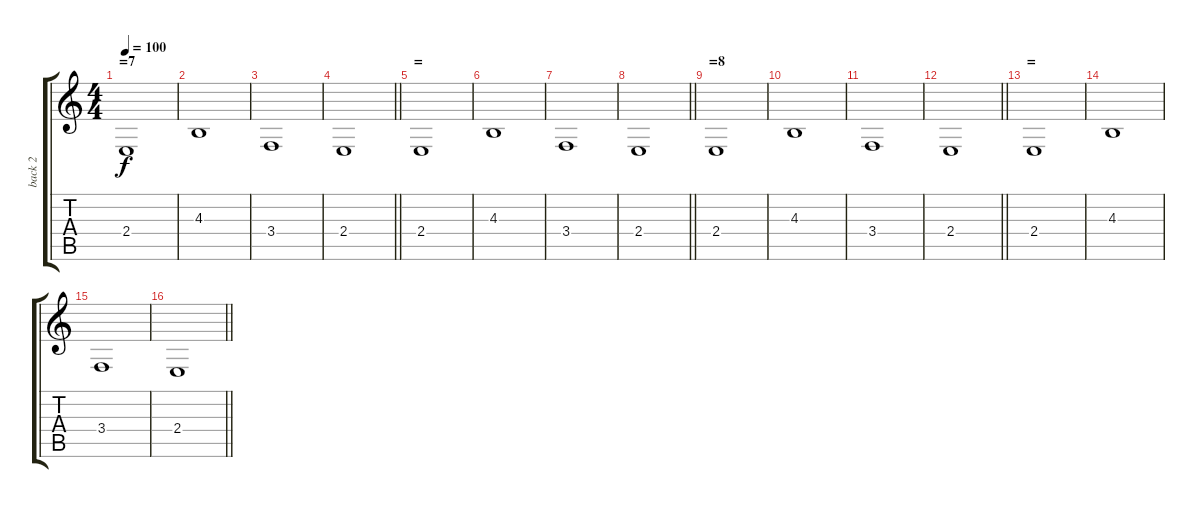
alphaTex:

\track ("back 2" "back 2") {instrument pad8sweep}
\staff {score tabs}
\tuning (E4 B3 G3 D3 A2 E2) {hide}
\ts (4 4)
\section ("" "=7")
\tempo 100
\clef g2
\ks c
2.4.1{dy f} |
4.3.1 |
3.4.1 |
\barLineRight lightlight
2.4.1 |
\section ("" "=")
2.4.1 |
4.3.1 |
3.4.1 |
\barLineRight lightlight
2.4.1 |
\section ("" "=8")
2.4.1 |
4.3.1 |
3.4.1 |
\barLineRight lightlight
2.4.1 |
\section ("" "=")
2.4.1 |
4.3.1 |
3.4.1 |
\barLineRight lightlight
2.4.1
